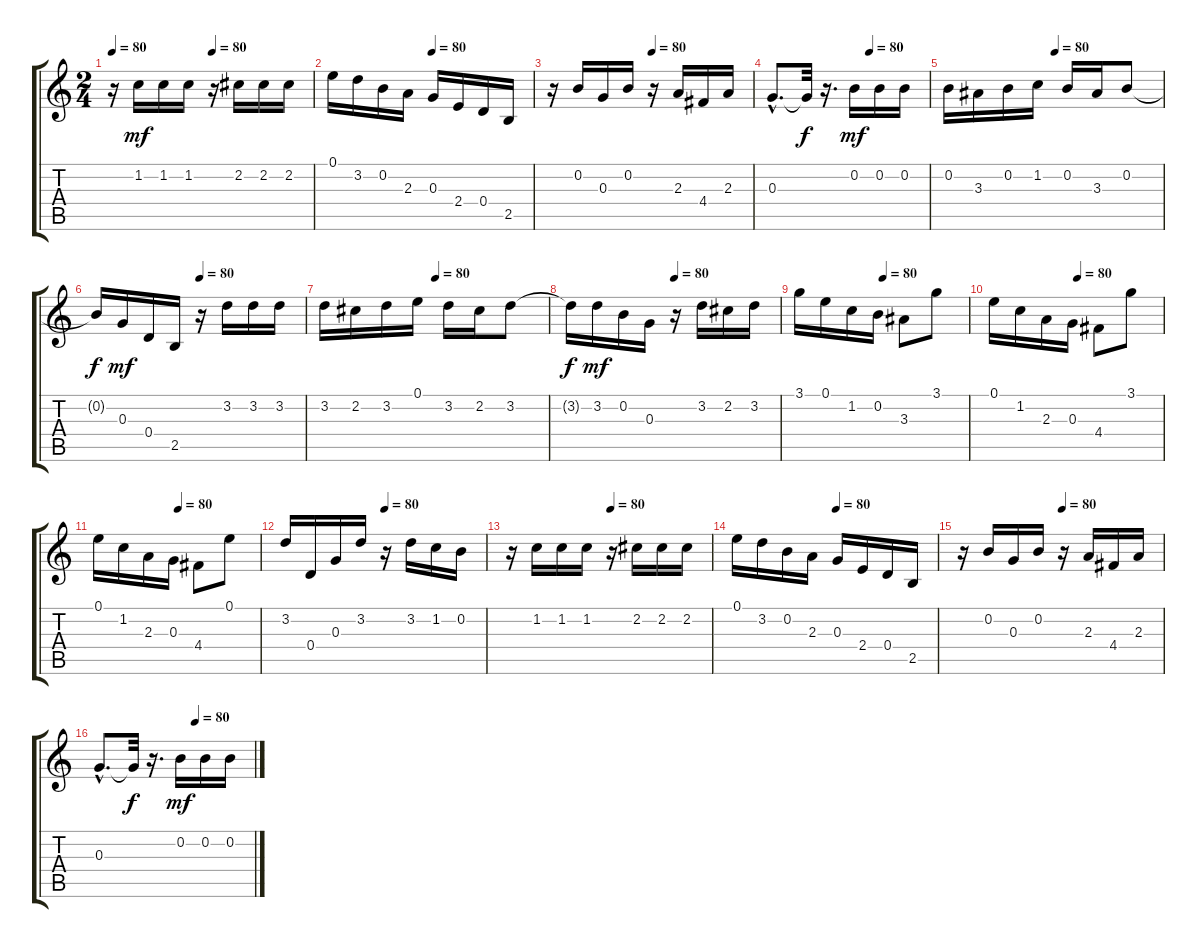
\track "" {instrument acousticguitarnylon}
\staff {score tabs}
\tuning (E4 B3 G3 D3 A2 E2) {hide}
\ts (2 4)
\tempo 80
\tempo (80 0.5)
\clef g2
\ks c
r.16{dy mf} 1.2.16 1.2.16 1.2.16 r.16 2.2.16 2.2.16 2.2.16 |
\tempo (80 0.5)
0.1.16 3.2.16 0.2.16 2.3.16 0.3.16 2.4.16 0.4.16 2.5.16 |
\tempo (80 0.5)
r.16 0.2.16 0.3.16 0.2.16 r.16 2.3.16 4.4.16 2.3.16 |
\tempo (80 0.625)
0.3{hac}.8{d} 0.3{t}.32{dy f} r.16{d} 0.2.16{dy mf} 0.2.16 0.2.16 |
\tempo (80 0.5)
0.2.16 3.3.16 0.2.16 1.2.16 0.2.16 3.3.16 0.2.8 |
\tempo (80 0.5)
0.2{t}.16{dy f} 0.3.16{dy mf} 0.4.16 2.5.16 r.16 3.2.16 3.2.16 3.2.16 |
\tempo (80 0.5)
3.2.16 2.2.16 3.2.16 0.1.16 3.2.16 2.2.16 3.2.8 |
\tempo (80 0.5)
3.2{t}.16{dy f} 3.2.16{dy mf} 0.2.16 0.3.16 r.16 3.2.16 2.2.16 3.2.16 |
\tempo (80 0.5)
3.1.16 0.1.16 1.2.16 0.2.16 3.3.8 3.1.8 |
\tempo (80 0.5)
0.1.16 1.2.16 2.3.16 0.3.16 4.4.8 3.1.8 |
\tempo (80 0.5)
0.1.16 1.2.16 2.3.16 0.3.16 4.4.8 0.1.8 |
\tempo (80 0.5)
3.2.16 0.4.16 0.3.16 3.2.16 r.16 3.2.16 1.2.16 0.2.16 |
\tempo (80 0.5)
r.16 1.2.16 1.2.16 1.2.16 r.16 2.2.16 2.2.16 2.2.16 |
\tempo (80 0.5)
0.1.16 3.2.16 0.2.16 2.3.16 0.3.16 2.4.16 0.4.16 2.5.16 |
\tempo (80 0.5)
r.16 0.2.16 0.3.16 0.2.16 r.16 2.3.16 4.4.16 2.3.16 |
\tempo (80 0.625)
0.3{hac}.8{d} 0.3{t}.32{dy f} r.16{d} 0.2.16{dy mf} 0.2.16 0.2.16
